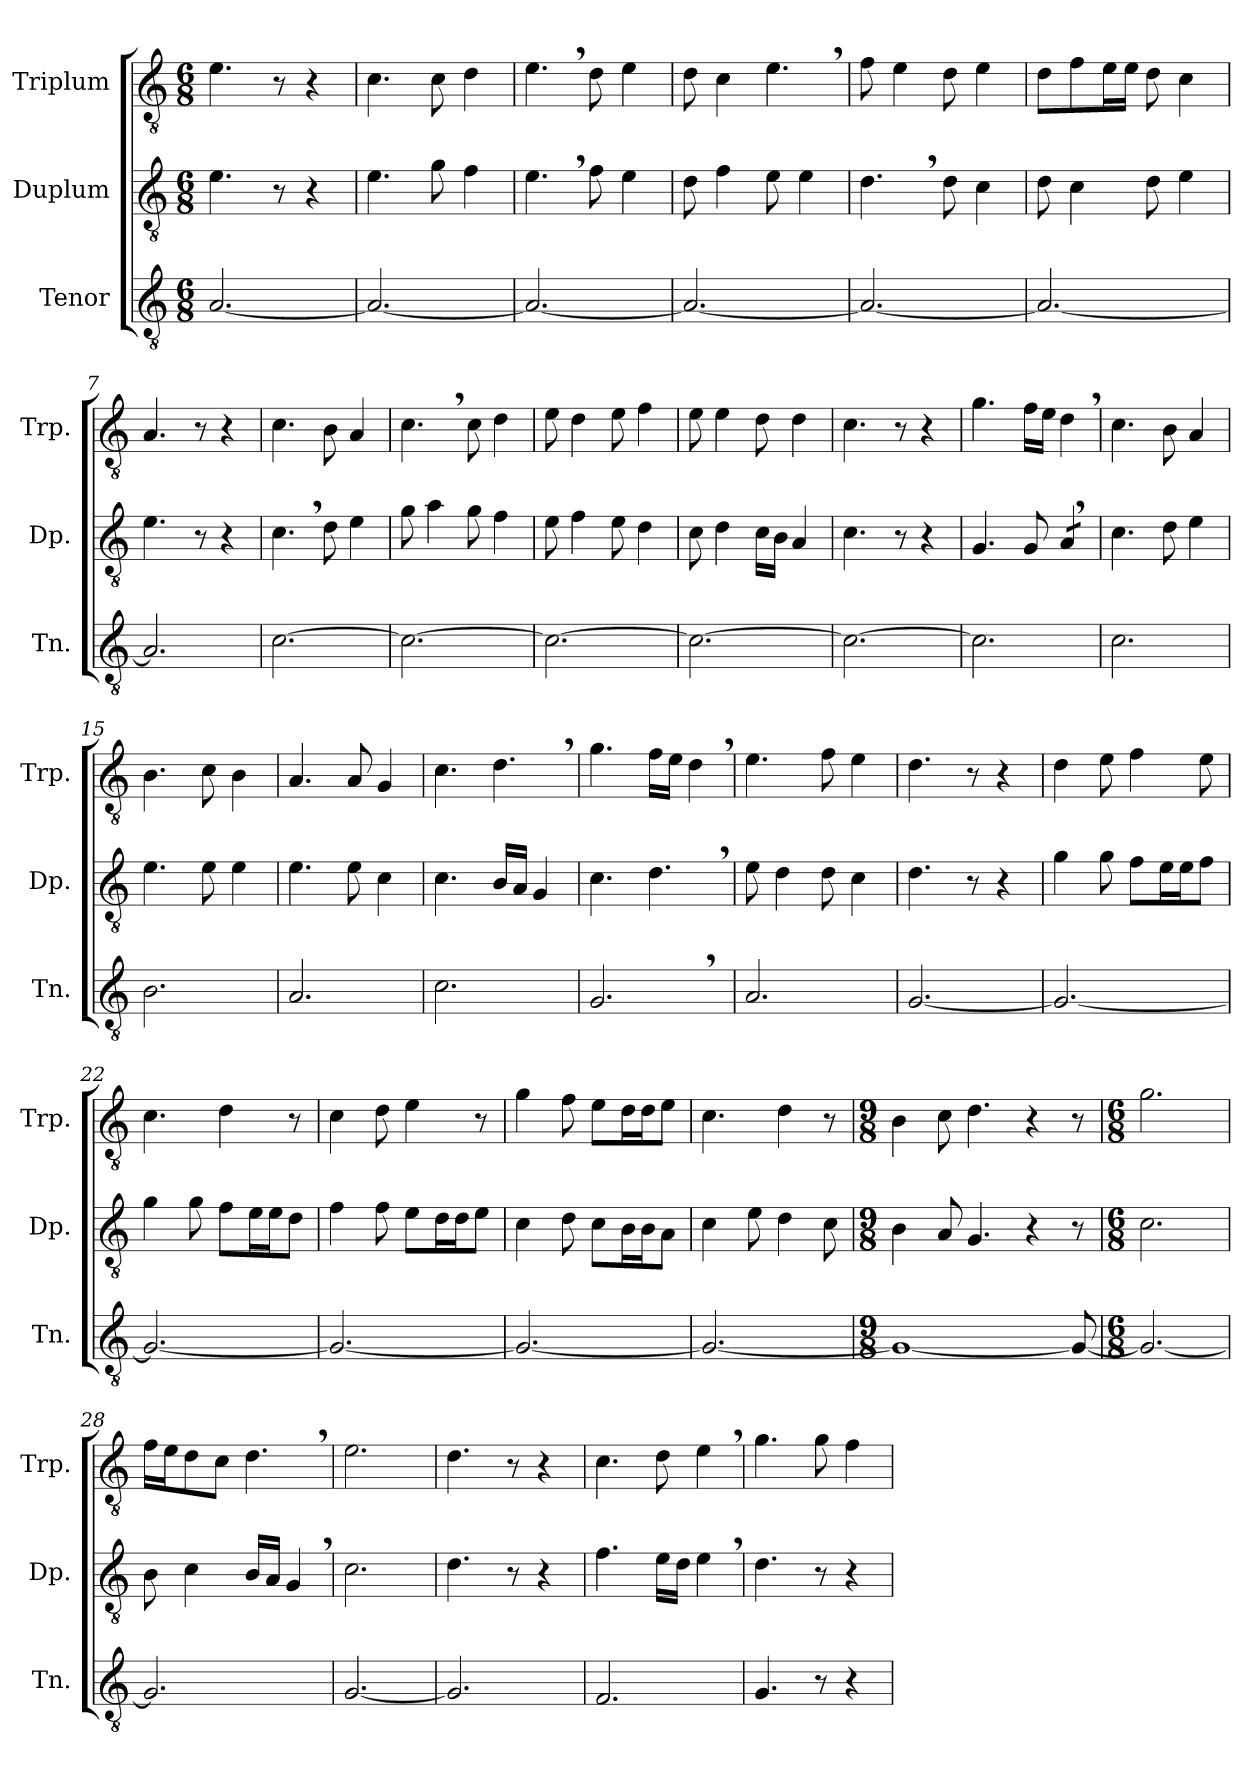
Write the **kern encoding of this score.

**kern	**kern	**kern
*part3	*part2	*part1
*staff3	*staff2	*staff1
*I"Tenor	*I"Duplum	*I"Triplum
*I'Tn.	*I'Dp.	*I'Trp.
*clefGv2	*clefGv2	*clefGv2
*k[]	*k[]	*k[]
*M6/8	*M6/8	*M6/8
=1	=1	=1
[2.A/	4.e\	4.e\
.	8r	8r
.	4r	4r
=2	=2	=2
2.A/_	4.e\	4.c\
.	8g\	8c\
.	4f\	4d\
=3	=3	=3
2.A/_	4.e,\	4.e,\
.	8f\	8d\
.	4e\	4e\
=4	=4	=4
2.A/_	8d\	8d\
.	4f\	4c\
.	8e\	4.e,\
.	4e\	.
=5	=5	=5
2.A/_	4.d,\	8f\
.	.	4e\
.	8d\	8d\
.	4c\	4e\
=6	=6	=6
2.A/_	8d\	8d\L
.	4c\	8f\
*	*	*tremolo
.	.	16e\
.	.	16e\JJ
*	*	*Xtremolo
.	8d\	8d\
.	4e\	4c\
=7	=7	=7
2.A/]	4.e\	4.A/
.	8r	8r
.	4r	4r
=8	=8	=8
[2.c\	4.c,\	4.c\
.	8d\	8B\
.	4e\	4A/
=9	=9	=9
2.c\_	8g\	4.c,\
.	4a\	.
.	8g\	8c\
.	4f\	4d\
!!LO:LB:g=z
=10	=10	=10
2.c\_	8e\	8e\
.	4f\	4d\
.	8e\	8e\
.	4d\	4f\
=11	=11	=11
2.c\_	8c\	8e\
.	4d\	4e\
.	16c\LL	8d\
.	16B\JJ	.
.	4A/	4d\
=12	=12	=12
2.c\_	4.c\	4.c\
.	8r	8r
.	4r	4r
=13	=13	=13
2.c\]	4.G/	4.g\
.	8G/	16f\LL
.	.	16e\JJ
*	*tremolo	*
.	8A,/L	4d,\
.	8A,/J	.
*	*Xtremolo	*
=14	=14	=14
2.c\	4.c\	4.c\
.	8d\	8B\
.	4e\	4A/
=15	=15	=15
2.B\	4.e\	4.B\
.	8e\	8c\
.	4e\	4B\
=16	=16	=16
2.A/	4.e\	4.A/
.	8e\	8A/
.	4c\	4G/
=17	=17	=17
2.c\	4.c\	4.c\
.	16B/LL	4.d,\
.	16A/JJ	.
.	4G/	.
=18	=18	=18
2.G,/	4.c\	4.g\
.	4.d,\	16f\LL
.	.	16e\JJ
.	.	4d,\
=19	=19	=19
2.A/	8e\	4.e\
.	4d\	.
.	8d\	8f\
.	4c\	4e\
!!LO:LB:g=z
=20	=20	=20
[2.G/	4.d\	4.d\
.	8r	8r
.	4r	4r
=21	=21	=21
2.G/_	4g\	4d\
.	8g\	8e\
.	8f\L	4f\
*	*tremolo	*
.	16e\	.
.	16e\	.
*	*Xtremolo	*
.	8f\J	8e\
=22	=22	=22
2.G/_	4g\	4.c\
.	8g\	.
.	8f\L	4d\
*	*tremolo	*
.	16e\	.
.	16e\	.
*	*Xtremolo	*
.	8d\J	8r
=23	=23	=23
2.G/_	4f\	4c\
.	8f\	8d\
.	8e\L	4e\
*	*tremolo	*
.	16d\	.
.	16d\	.
*	*Xtremolo	*
.	8e\J	8r
=24	=24	=24
2.G/_	4c\	4g\
.	8d\	8f\
.	8c\L	8e\L
*	*tremolo	*
*	*	*tremolo
.	16B\	16d\
.	16B\	16d\
*	*	*Xtremolo
*	*Xtremolo	*
.	8A\J	8e\J
=25	=25	=25
2.G/_	4c\	4.c\
.	8e\	.
.	4d\	4d\
.	8c\	8r
=26	=26	=26
*M9/8	*M9/8	*M9/8
1G_	4B\	4B\
.	8A/	8c\
.	4.G/	4.d\
.	4r	4r
8G/_	8r	8r
=27	=27	=27
*M6/8	*M6/8	*M6/8
2.G/_	2.c\	2.g\
!!LO:PB:g=z
=28	=28	=28
2.G/]	8B\	16f\LL
.	.	16e\J
.	4c\	8d\
.	.	8c\J
.	16B/LL	4.d,\
.	16A/JJ	.
.	4G,/	.
=29	=29	=29
[2.G/	2.c\	2.e\
=30	=30	=30
2.G/]	4.d\	4.d\
.	8r	8r
.	4r	4r
=31	=31	=31
2.F/	4.f\	4.c\
.	16e\LL	8d\
.	16d\JJ	.
.	4e,\	4e,\
=32	=32	=32
4.G/	4.d\	4.g\
8r	8r	8g\
4r	4r	4f\
=	=	=
*-	*-	*-
